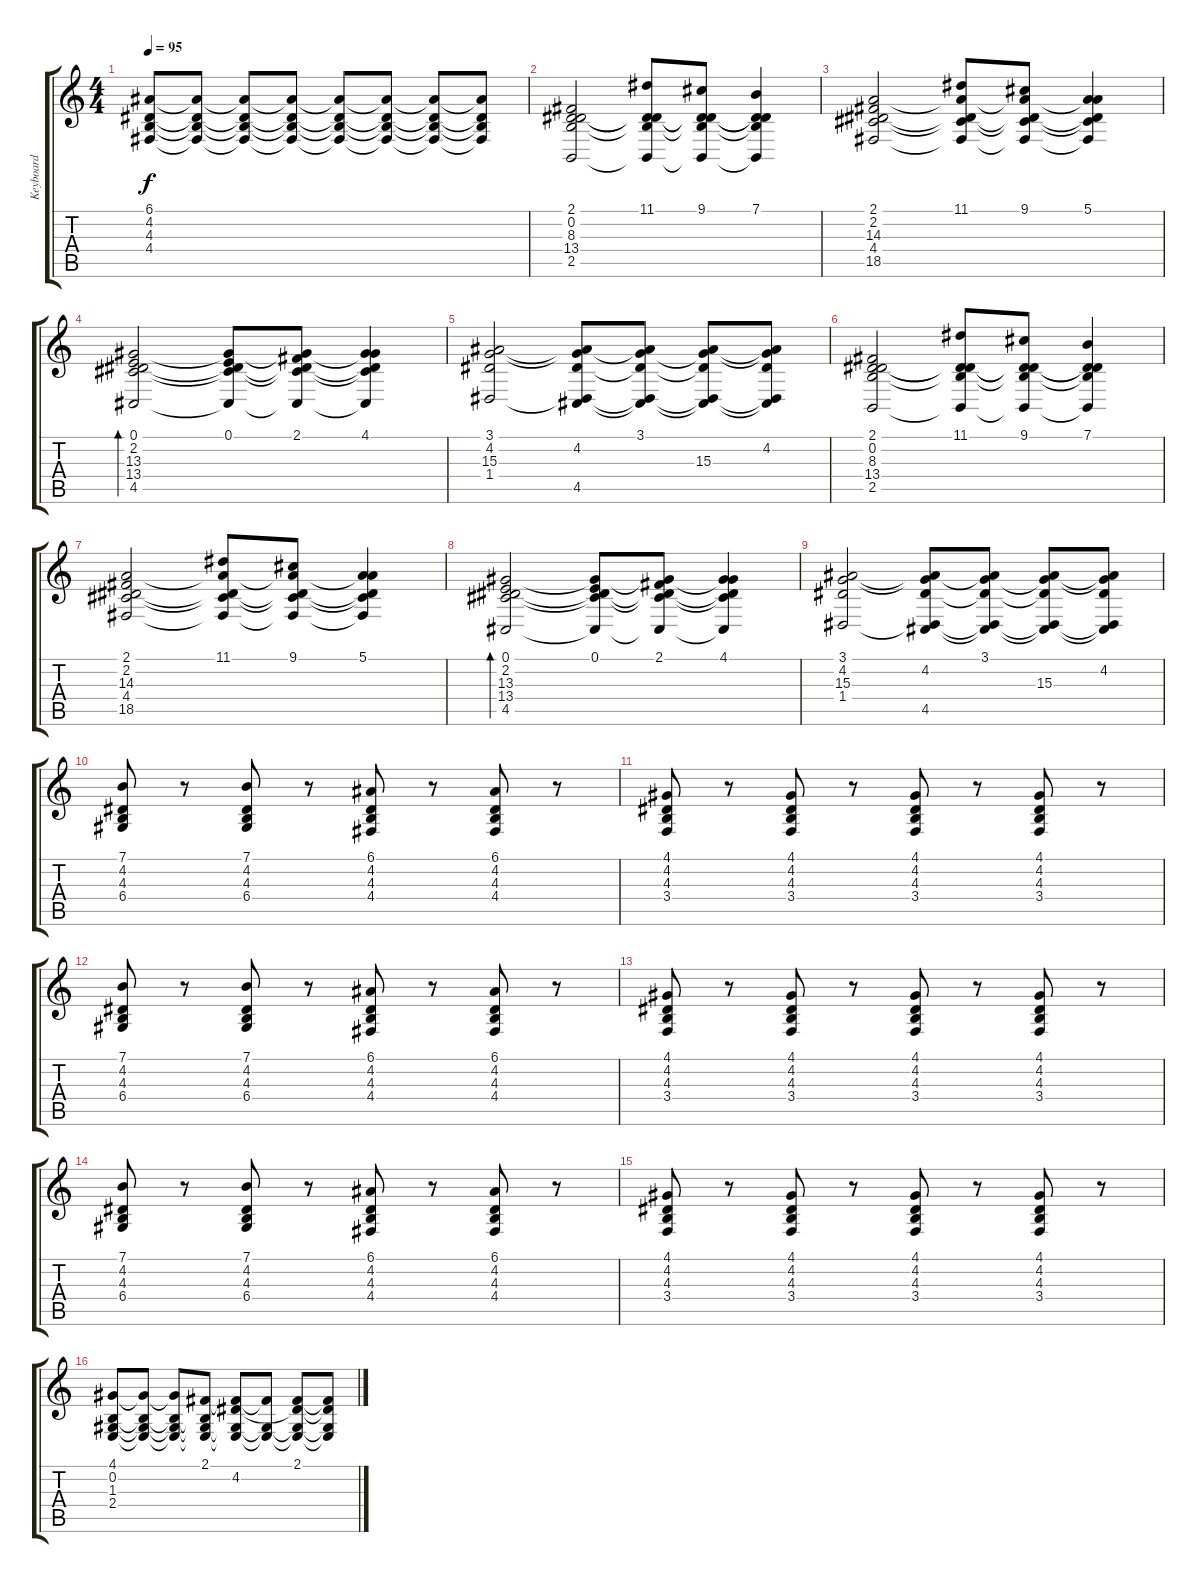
\track ("Keyboard" "Keyboard") {instrument honkytonkpiano}
\staff {score tabs}
\tuning (E4 B3 G3 D3 A2 E2) {hide}
\ts (4 4)
\tempo 95
\clef g2
\ks c
(6.1 4.2 4.3 4.4).8{dy f} (6.1{t} 4.2{t} 4.3{t} 4.4{t}).8 (6.1{t} 4.2{t} 4.3{t} 4.4{t}).8 (6.1{t} 4.2{t} 4.3{t} 4.4{t}).8 (6.1{t} 4.2{t} 4.3{t} 4.4{t}).8 (6.1{t} 4.2{t} 4.3{t} 4.4{t}).8 (6.1{t} 4.2{t} 4.3{t} 4.4{t}).8 (6.1{t} 4.2{t} 4.3{t} 4.4{t}).8 |
(2.1 0.2 8.3 13.4 2.5).2{volume 14 instrument honkytonkpiano} (11.1 0.2{t} 8.3{t} 13.4{t} 2.5{t}).8 (9.1 0.2{t} 8.3{t} 13.4{t} 2.5{t}).8 (7.1 0.2{t} 8.3{t} 13.4{t} 2.5{t}).4 |
(2.1 2.2 14.3 4.4 18.5).2 (11.1 2.2{t} 14.3{t} 4.4{t} 18.5{t}).8 (9.1 2.2{t} 14.3{t} 4.4{t} 18.5{t}).8 (5.1 2.2{t} 14.3{t} 4.4{t} 18.5{t}).4 |
(0.1 2.2 13.3 13.4 4.5).2{bd 120} (0.1 2.2{t} 13.3{t} 13.4{t} 4.5{t}).8 (2.1 2.2{t} 13.3{t} 13.4{t} 4.5{t}).8 (4.1 2.2{t} 13.3{t} 13.4{t} 4.5{t}).4 |
(3.1 4.2 15.3 1.4).2 (3.1{t} 4.2 15.3{t} 1.4{t} 4.5).8 (3.1 4.2{t} 15.3{t} 1.4{t} 4.5{t}).8 (3.1{t} 4.2{t} 15.3 1.4{t} 4.5{t}).8 (3.1{t} 4.2 15.3{t} 1.4{t} 4.5{t}).8 |
(2.1 0.2 8.3 13.4 2.5).2{volume 14 instrument honkytonkpiano} (11.1 0.2{t} 8.3{t} 13.4{t} 2.5{t}).8 (9.1 0.2{t} 8.3{t} 13.4{t} 2.5{t}).8 (7.1 0.2{t} 8.3{t} 13.4{t} 2.5{t}).4 |
(2.1 2.2 14.3 4.4 18.5).2 (11.1 2.2{t} 14.3{t} 4.4{t} 18.5{t}).8 (9.1 2.2{t} 14.3{t} 4.4{t} 18.5{t}).8 (5.1 2.2{t} 14.3{t} 4.4{t} 18.5{t}).4 |
(0.1 2.2 13.3 13.4 4.5).2{bd 120} (0.1 2.2{t} 13.3{t} 13.4{t} 4.5{t}).8 (2.1 2.2{t} 13.3{t} 13.4{t} 4.5{t}).8 (4.1 2.2{t} 13.3{t} 13.4{t} 4.5{t}).4 |
(3.1 4.2 15.3 1.4).2 (3.1{t} 4.2 15.3{t} 1.4{t} 4.5).8 (3.1 4.2{t} 15.3{t} 1.4{t} 4.5{t}).8 (3.1{t} 4.2{t} 15.3 1.4{t} 4.5{t}).8 (3.1{t} 4.2 15.3{t} 1.4{t} 4.5{t}).8 |
(7.1 4.2 4.3 6.4).8 r.8 (7.1 4.2 4.3 6.4).8 r.8 (6.1 4.2 4.3 4.4).8 r.8 (6.1 4.2 4.3 4.4).8 r.8 |
(4.1 4.2 4.3 3.4).8 r.8 (4.1 4.2 4.3 3.4).8 r.8 (4.1 4.2 4.3 3.4).8 r.8 (4.1 4.2 4.3 3.4).8 r.8 |
(7.1 4.2 4.3 6.4).8 r.8 (7.1 4.2 4.3 6.4).8 r.8 (6.1 4.2 4.3 4.4).8 r.8 (6.1 4.2 4.3 4.4).8 r.8 |
(4.1 4.2 4.3 3.4).8 r.8 (4.1 4.2 4.3 3.4).8 r.8 (4.1 4.2 4.3 3.4).8 r.8 (4.1 4.2 4.3 3.4).8 r.8 |
(7.1 4.2 4.3 6.4).8 r.8 (7.1 4.2 4.3 6.4).8 r.8 (6.1 4.2 4.3 4.4).8 r.8 (6.1 4.2 4.3 4.4).8 r.8 |
(4.1 4.2 4.3 3.4).8 r.8 (4.1 4.2 4.3 3.4).8 r.8 (4.1 4.2 4.3 3.4).8 r.8 (4.1 4.2 4.3 3.4).8 r.8 |
(4.1 0.2 1.3 2.4).8 (4.1{t} 0.2{t} 1.3{t} 2.4{t}).8 (4.1{t} 0.2{t} 1.3{t} 2.4{t}).8 (2.1 0.2{t} 1.3{t} 2.4{t}).8 (2.1{t} 4.2 1.3{t} 2.4{t}).8 (2.1{t} 1.3{t} 2.4{t}).8 (2.1 4.2{t} 1.3{t} 2.4{t}).8 (2.1{t} 4.2{t} 1.3{t} 2.4{t}).8
